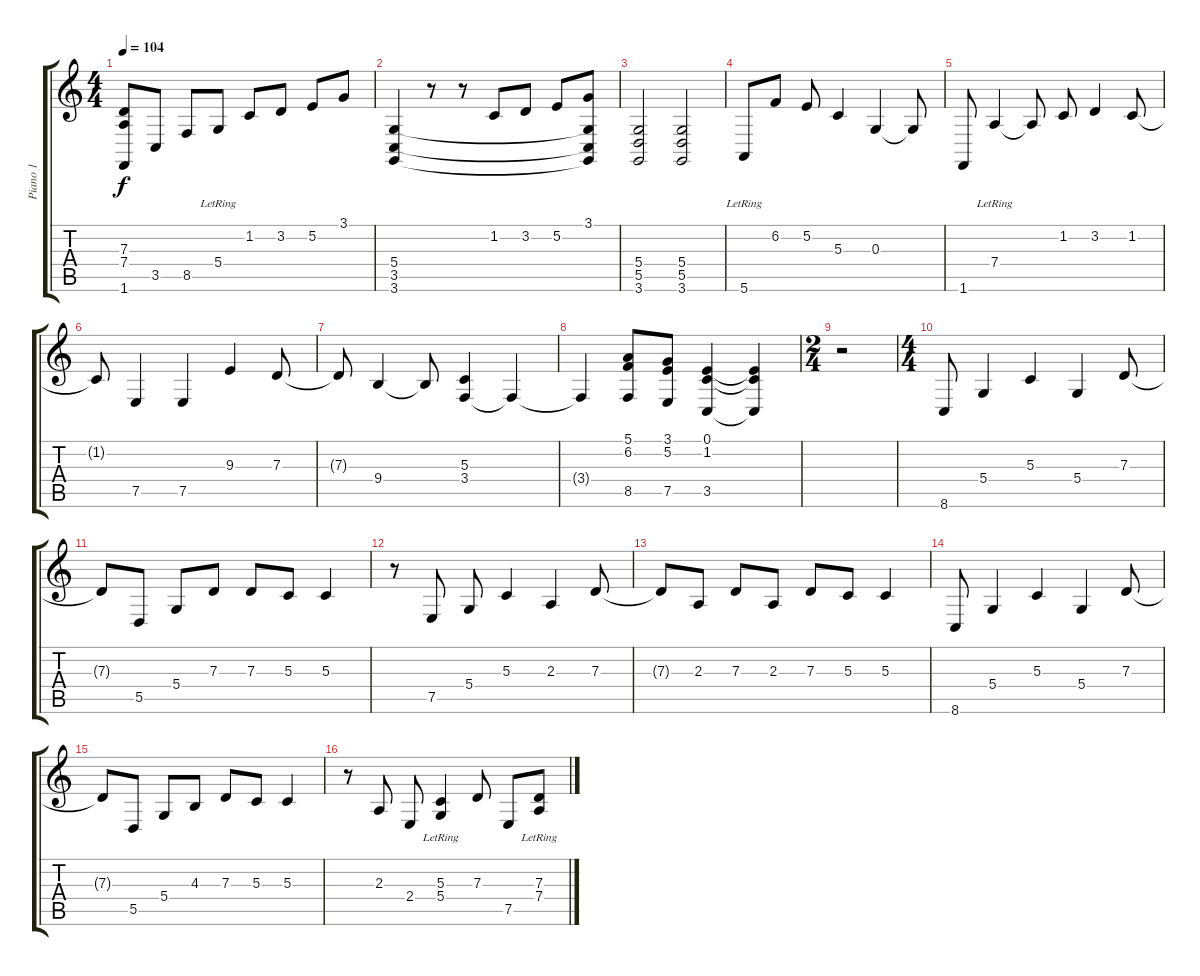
\track ("Piano 1" "Piano 1") {instrument acousticgrandpiano}
\staff {score tabs}
\tuning (E4 B3 G3 D3 A2 E2) {hide}
\ts (4 4)
\tempo 104
\clef g2
\ks c
(7.3{t} 7.4{t} 1.6).8{dy f} 3.5.8 8.5.8 5.4{lr}.8 1.2.8 3.2.8 5.2.8 3.1.8 |
(5.4 3.5 3.6).4 r.8 r.8 1.2.8 3.2.8 5.2.8 (3.1 5.4{t} 3.5{t} 3.6{t}).8 |
(5.4 5.5 3.6).2 (5.4 5.5 3.6).2 |
5.6{lr}.8 6.2.8 5.2.8 5.3.4 0.3.4 0.3{t}.8 |
1.6.8 7.4{lr}.4 7.4{t}.8 1.2.8 3.2.4 1.2.8 |
1.2{t}.8 7.5.4 7.5.4 9.3.4 7.3.8 |
7.3{t}.8 9.4.4 9.4{t}.8 (5.3 3.4).4 3.4{t}.4 |
3.4{t}.4 (5.1 6.2 8.5).8 (3.1 5.2 7.5).8 (0.1 1.2 3.5).4 (0.1{t} 1.2{t} 3.5{t}).4 |
\ts (2 4)
r.2 |
\ts (4 4)
8.6.8 5.4.4 5.3.4 5.4.4 7.3.8 |
7.3{t}.8 5.5.8 5.4.8 7.3.8 7.3.8 5.3.8 5.3.4 |
r.8 7.5.8 5.4.8 5.3.4 2.3.4 7.3.8 |
7.3{t}.8 2.3.8 7.3.8 2.3.8 7.3.8 5.3.8 5.3.4 |
8.6.8 5.4.4 5.3.4 5.4.4 7.3.8 |
7.3{t}.8 5.5.8 5.4.8 4.3.8 7.3.8 5.3.8 5.3.4 |
r.8 2.3.8 2.4.8 (5.3{lr} 5.4).4 7.3.8 7.5.8 (7.3{lr} 7.4{lr}).8
